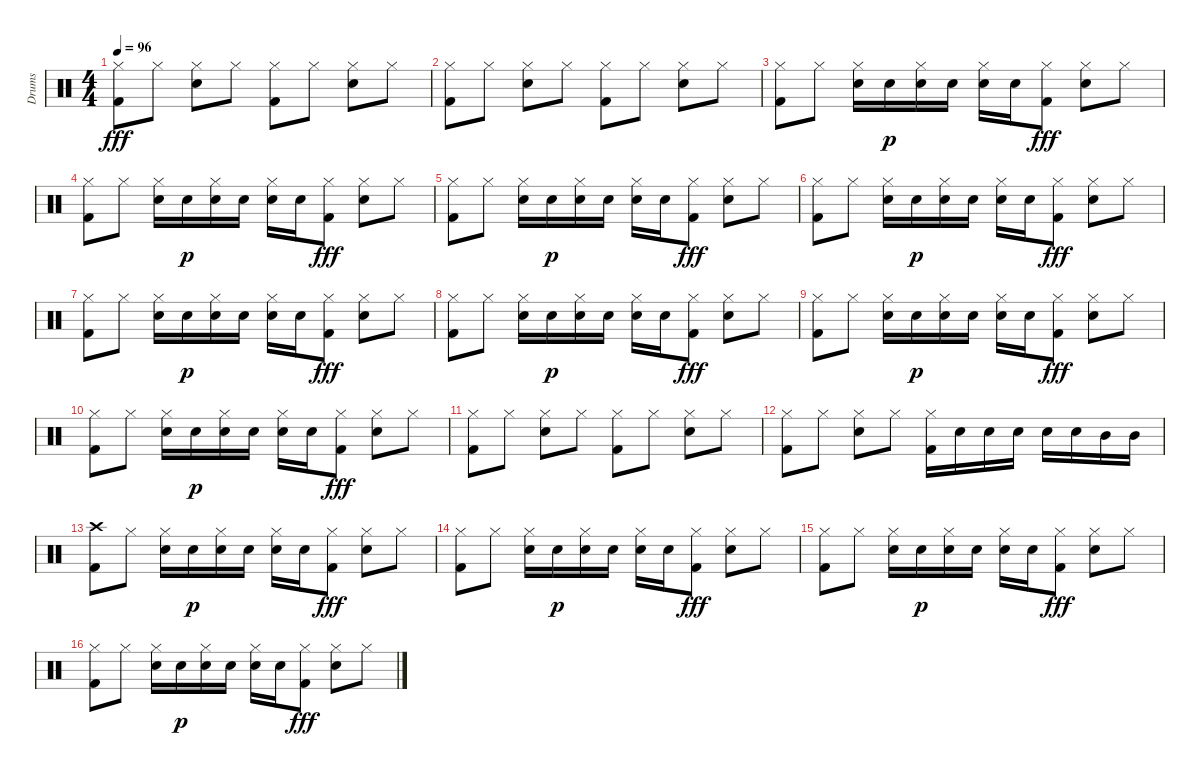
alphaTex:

\track ("Drums" "Drums") {instrument percussion}
\staff {score}
\articulation defaults
\ts (4 4)
\tempo 96
\clef neutral
\ks c
("Hi-Hat (closed)" "Kick (hit) 2").8{dy fff} "Hi-Hat (closed)".8 ("Hi-Hat (closed)" "Snare (hit) 2").8 "Hi-Hat (closed)".8 ("Hi-Hat (closed)" "Kick (hit) 2").8 "Hi-Hat (closed)".8 ("Hi-Hat (closed)" "Snare (hit) 2").8 "Hi-Hat (closed)".8 |
("Hi-Hat (closed)" "Kick (hit) 2").8 "Hi-Hat (closed)".8 ("Hi-Hat (closed)" "Snare (hit) 2").8 "Hi-Hat (closed)".8 ("Hi-Hat (closed)" "Kick (hit) 2").8 "Hi-Hat (closed)".8 ("Hi-Hat (closed)" "Snare (hit) 2").8 "Hi-Hat (closed)".8 |
("Hi-Hat (closed)" "Kick (hit) 2").8 "Hi-Hat (closed)".8 ("Hi-Hat (closed)" "Snare (hit) 2").16 "Snare (hit) 2".16{dy p} ("Hi-Hat (closed)" "Snare (hit) 2").16 "Snare (hit) 2".16 ("Hi-Hat (closed)" "Snare (hit) 2").16 "Snare (hit) 2".16 ("Hi-Hat (closed)" "Kick (hit) 2").8{dy fff} ("Hi-Hat (closed)" "Snare (hit) 2").8 "Hi-Hat (closed)".8 |
("Hi-Hat (closed)" "Kick (hit) 2").8 "Hi-Hat (closed)".8 ("Hi-Hat (closed)" "Snare (hit) 2").16 "Snare (hit) 2".16{dy p} ("Hi-Hat (closed)" "Snare (hit) 2").16 "Snare (hit) 2".16 ("Hi-Hat (closed)" "Snare (hit) 2").16 "Snare (hit) 2".16 ("Hi-Hat (closed)" "Kick (hit) 2").8{dy fff} ("Hi-Hat (closed)" "Snare (hit) 2").8 "Hi-Hat (closed)".8 |
("Hi-Hat (closed)" "Kick (hit) 2").8 "Hi-Hat (closed)".8 ("Hi-Hat (closed)" "Snare (hit) 2").16 "Snare (hit) 2".16{dy p} ("Hi-Hat (closed)" "Snare (hit) 2").16 "Snare (hit) 2".16 ("Hi-Hat (closed)" "Snare (hit) 2").16 "Snare (hit) 2".16 ("Hi-Hat (closed)" "Kick (hit) 2").8{dy fff} ("Hi-Hat (closed)" "Snare (hit) 2").8 "Hi-Hat (closed)".8 |
("Hi-Hat (closed)" "Kick (hit) 2").8 "Hi-Hat (closed)".8 ("Hi-Hat (closed)" "Snare (hit) 2").16 "Snare (hit) 2".16{dy p} ("Hi-Hat (closed)" "Snare (hit) 2").16 "Snare (hit) 2".16 ("Hi-Hat (closed)" "Snare (hit) 2").16 "Snare (hit) 2".16 ("Hi-Hat (closed)" "Kick (hit) 2").8{dy fff} ("Hi-Hat (closed)" "Snare (hit) 2").8 "Hi-Hat (closed)".8 |
("Hi-Hat (closed)" "Kick (hit) 2").8 "Hi-Hat (closed)".8 ("Hi-Hat (closed)" "Snare (hit) 2").16 "Snare (hit) 2".16{dy p} ("Hi-Hat (closed)" "Snare (hit) 2").16 "Snare (hit) 2".16 ("Hi-Hat (closed)" "Snare (hit) 2").16 "Snare (hit) 2".16 ("Hi-Hat (closed)" "Kick (hit) 2").8{dy fff} ("Hi-Hat (closed)" "Snare (hit) 2").8 "Hi-Hat (closed)".8 |
("Hi-Hat (closed)" "Kick (hit) 2").8 "Hi-Hat (closed)".8 ("Hi-Hat (closed)" "Snare (hit) 2").16 "Snare (hit) 2".16{dy p} ("Hi-Hat (closed)" "Snare (hit) 2").16 "Snare (hit) 2".16 ("Hi-Hat (closed)" "Snare (hit) 2").16 "Snare (hit) 2".16 ("Hi-Hat (closed)" "Kick (hit) 2").8{dy fff} ("Hi-Hat (closed)" "Snare (hit) 2").8 "Hi-Hat (closed)".8 |
("Hi-Hat (closed)" "Kick (hit) 2").8 "Hi-Hat (closed)".8 ("Hi-Hat (closed)" "Snare (hit) 2").16 "Snare (hit) 2".16{dy p} ("Hi-Hat (closed)" "Snare (hit) 2").16 "Snare (hit) 2".16 ("Hi-Hat (closed)" "Snare (hit) 2").16 "Snare (hit) 2".16 ("Hi-Hat (closed)" "Kick (hit) 2").8{dy fff} ("Hi-Hat (closed)" "Snare (hit) 2").8 "Hi-Hat (closed)".8 |
("Hi-Hat (closed)" "Kick (hit) 2").8 "Hi-Hat (closed)".8 ("Hi-Hat (closed)" "Snare (hit) 2").16 "Snare (hit) 2".16{dy p} ("Hi-Hat (closed)" "Snare (hit) 2").16 "Snare (hit) 2".16 ("Hi-Hat (closed)" "Snare (hit) 2").16 "Snare (hit) 2".16 ("Hi-Hat (closed)" "Kick (hit) 2").8{dy fff} ("Hi-Hat (closed)" "Snare (hit) 2").8 "Hi-Hat (closed)".8 |
("Hi-Hat (closed)" "Kick (hit) 2").8 "Hi-Hat (closed)".8 ("Hi-Hat (closed)" "Snare (hit) 2").8 "Hi-Hat (closed)".8 ("Hi-Hat (closed)" "Kick (hit) 2").8 "Hi-Hat (closed)".8 ("Hi-Hat (closed)" "Snare (hit) 2").8 "Hi-Hat (closed)".8 |
("Hi-Hat (closed)" "Kick (hit) 2").8 "Hi-Hat (closed)".8 ("Hi-Hat (closed)" "Snare (hit) 2").8 "Hi-Hat (closed)".8 ("Hi-Hat (closed)" "Kick (hit) 2").16 "Snare (hit) 2".16 "Snare (hit) 2".16 "Snare (hit) 2".16 "Snare (hit) 2".16 "Snare (hit) 2".16 "Mid Tom (hit)".16 "Mid Tom (hit)".16 |
("Crash high (hit)" "Kick (hit) 2").8 "Hi-Hat (closed)".8 ("Hi-Hat (closed)" "Snare (hit) 2").16 "Snare (hit) 2".16{dy p} ("Hi-Hat (closed)" "Snare (hit) 2").16 "Snare (hit) 2".16 ("Hi-Hat (closed)" "Snare (hit) 2").16 "Snare (hit) 2".16 ("Hi-Hat (closed)" "Kick (hit) 2").8{dy fff} ("Hi-Hat (closed)" "Snare (hit) 2").8 "Hi-Hat (closed)".8 |
("Hi-Hat (closed)" "Kick (hit) 2").8 "Hi-Hat (closed)".8 ("Hi-Hat (closed)" "Snare (hit) 2").16 "Snare (hit) 2".16{dy p} ("Hi-Hat (closed)" "Snare (hit) 2").16 "Snare (hit) 2".16 ("Hi-Hat (closed)" "Snare (hit) 2").16 "Snare (hit) 2".16 ("Hi-Hat (closed)" "Kick (hit) 2").8{dy fff} ("Hi-Hat (closed)" "Snare (hit) 2").8 "Hi-Hat (closed)".8 |
("Hi-Hat (closed)" "Kick (hit) 2").8 "Hi-Hat (closed)".8 ("Hi-Hat (closed)" "Snare (hit) 2").16 "Snare (hit) 2".16{dy p} ("Hi-Hat (closed)" "Snare (hit) 2").16 "Snare (hit) 2".16 ("Hi-Hat (closed)" "Snare (hit) 2").16 "Snare (hit) 2".16 ("Hi-Hat (closed)" "Kick (hit) 2").8{dy fff} ("Hi-Hat (closed)" "Snare (hit) 2").8 "Hi-Hat (closed)".8 |
("Hi-Hat (closed)" "Kick (hit) 2").8 "Hi-Hat (closed)".8 ("Hi-Hat (closed)" "Snare (hit) 2").16 "Snare (hit) 2".16{dy p} ("Hi-Hat (closed)" "Snare (hit) 2").16 "Snare (hit) 2".16 ("Hi-Hat (closed)" "Snare (hit) 2").16 "Snare (hit) 2".16 ("Hi-Hat (closed)" "Kick (hit) 2").8{dy fff} ("Hi-Hat (closed)" "Snare (hit) 2").8 "Hi-Hat (closed)".8
